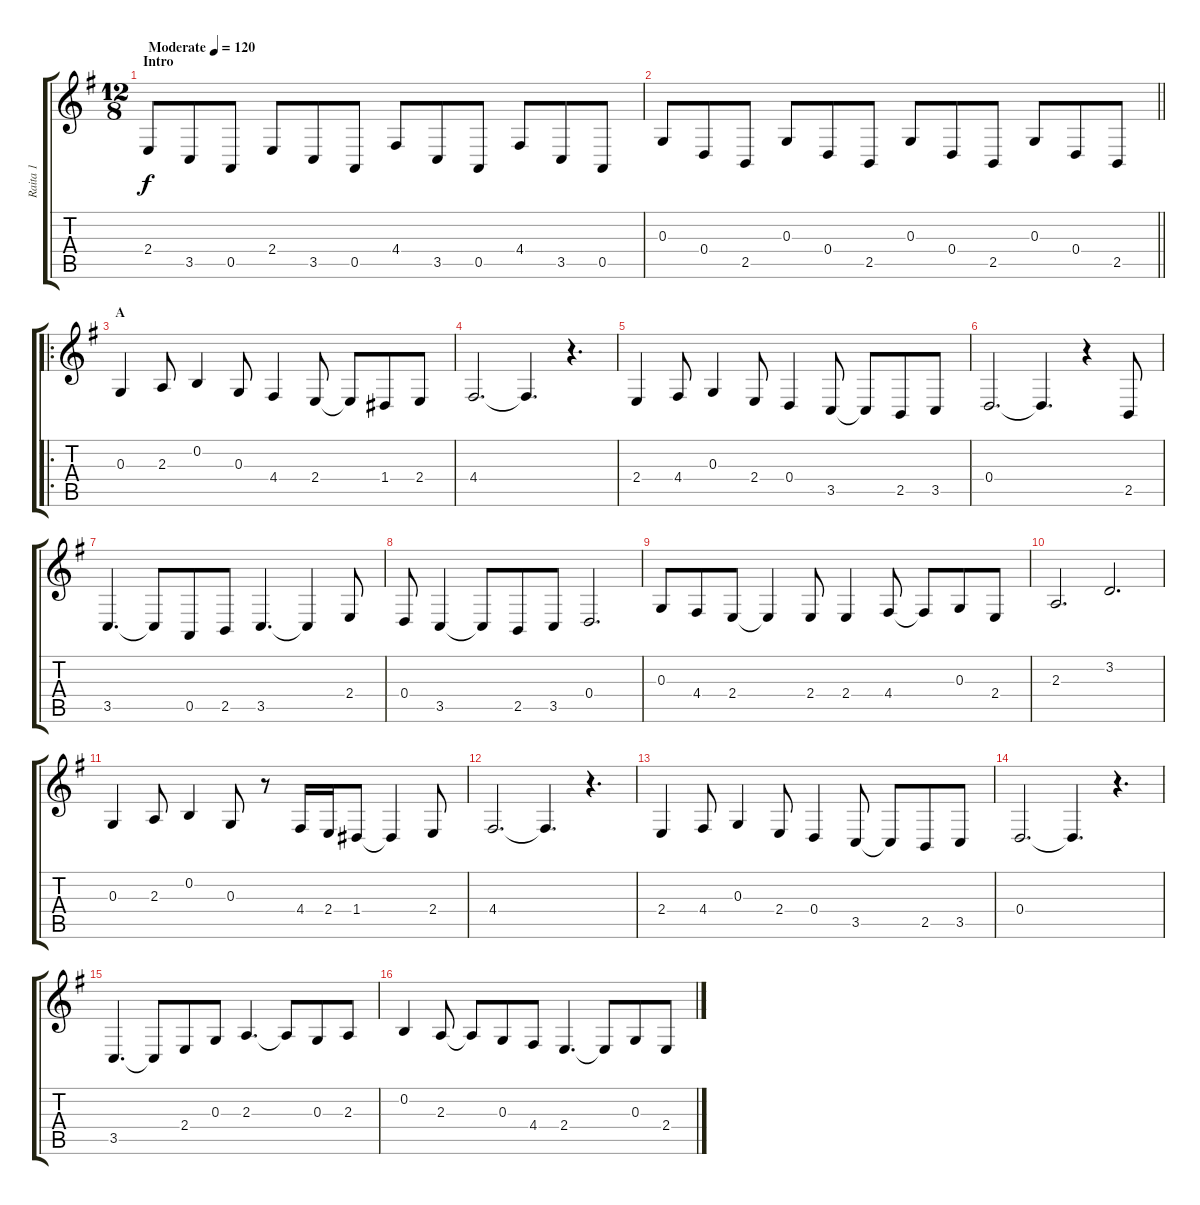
\track ("Raita 1" "Raita 1") {instrument lead1square}
\staff {score tabs}
\tuning (E4 B3 G3 D3 A2 E2) {hide}
\ts (12 8)
\section ("" "Intro")
\tempo (120 "Moderate")
\clef g2
\ks g
2.4.8{dy f instrument lead1square} 3.5.8 0.5.8 2.4.8 3.5.8 0.5.8 4.4.8 3.5.8 0.5.8 4.4.8 3.5.8 0.5.8 |
\barLineRight lightlight
0.3.8 0.4.8 2.5.8 0.3.8 0.4.8 2.5.8 0.3.8 0.4.8 2.5.8 0.3.8 0.4.8 2.5.8 |
\ro
\section ("" "A")
0.3.4 2.3.8 0.2.4 0.3.8 4.4.4 2.4.8 2.4{t}.8 1.4.8 2.4.8 |
4.4.2{d} 4.4{t}.4{d} r.4{d} |
2.4.4 4.4.8 0.3.4 2.4.8 0.4.4 3.5.8 3.5{t}.8 2.5.8 3.5.8 |
0.4.2{d} 0.4{t}.4{d} r.4 2.5.8 |
3.5.4{d} 3.5{t}.8 0.5.8 2.5.8 3.5.4{d} 3.5{t}.4 2.4.8 |
0.4.8 3.5.4 3.5{t}.8 2.5.8 3.5.8 0.4.2{d} |
0.3.8 4.4.8 2.4.8 2.4{t}.4 2.4.8 2.4.4 4.4.8 4.4{t}.8 0.3.8 2.4.8 |
2.3.2{d} 3.2.2{d} |
0.3.4 2.3.8 0.2.4 0.3.8 r.8 4.4.16 2.4.16 1.4.8 1.4{t}.4 2.4.8 |
4.4.2{d} 4.4{t}.4{d} r.4{d} |
2.4.4 4.4.8 0.3.4 2.4.8 0.4.4 3.5.8 3.5{t}.8 2.5.8 3.5.8 |
0.4.2{d} 0.4{t}.4{d} r.4{d} |
3.5.4{d} 3.5{t}.8 2.4.8 0.3.8 2.3.4{d} 2.3{t}.8 0.3.8 2.3.8 |
0.2.4 2.3.8 2.3{t}.8 0.3.8 4.4.8 2.4.4{d} 2.4{t}.8 0.3.8 2.4.8
